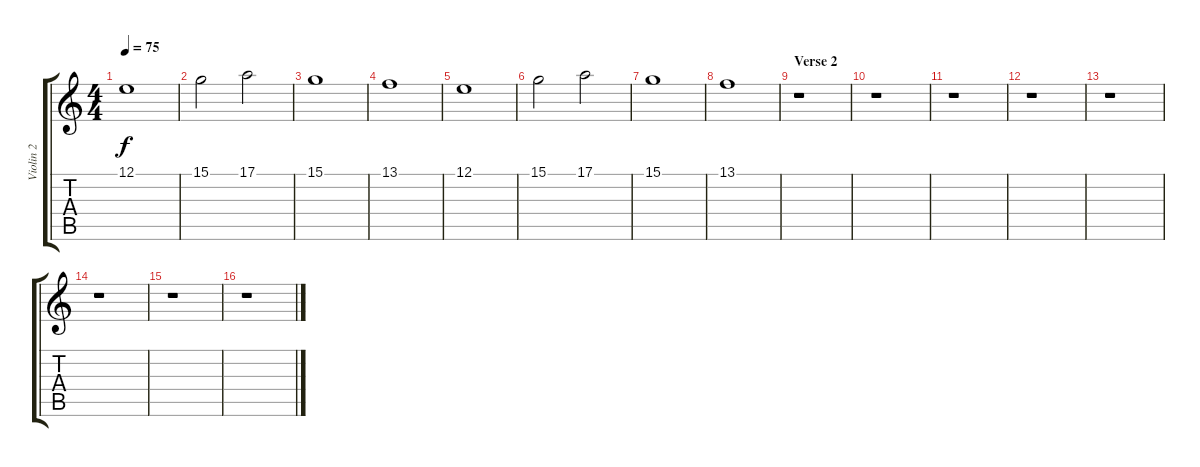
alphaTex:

\track ("Violin 2" "Violin 2") {instrument violin}
\staff {score tabs}
\tuning (E4 B3 G3 D3 A2 E2) {hide}
\ts (4 4)
\tempo 75
\clef g2
\ks c
12.1.1{dy f} |
15.1.2 17.1.2 |
15.1.1 |
13.1.1 |
12.1.1 |
15.1.2 17.1.2 |
15.1.1 |
13.1.1 |
\section ("" "Verse 2")
r.1 |
r.1 |
r.1 |
r.1 |
r.1 |
r.1 |
r.1 |
r.1
